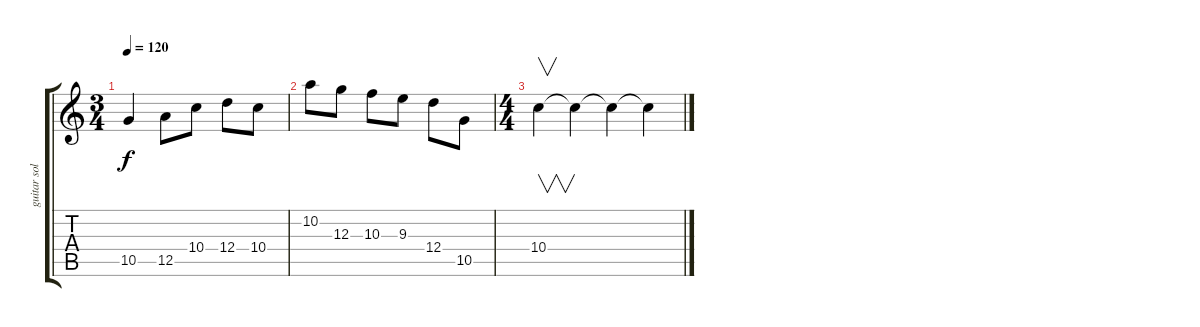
\track ("guitar solo" "guitar sol") {instrument overdrivenguitar}
\staff {score tabs}
\tuning (E4 B3 G3 D3 A2 E2) {hide}
\ts (3 4)
\tempo 120
\clef g2
\ks c
10.5.4{dy f} 12.5.8 10.4.8 12.4.8 10.4.8 |
10.2.8 12.3.8 10.3.8 9.3.8 12.4.8 10.5.8 |
\ts (4 4)
10.4.4{v} 10.4{t}.4 10.4{t}.4 10.4{t}.4
